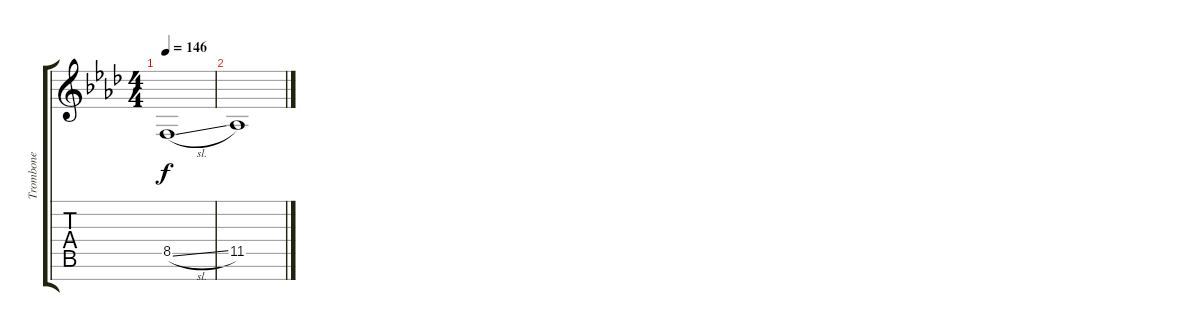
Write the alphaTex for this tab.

\track ("Trombone" "Trombone") {instrument trombone}
\staff {score tabs}
\tuning (E4 B3 G3 D3 A2 E2 B1) {hide}
\ts (4 4)
\tempo 146
\clef g2
\ks fminor
8.5{sl}.1{dy f} |
11.5.1
